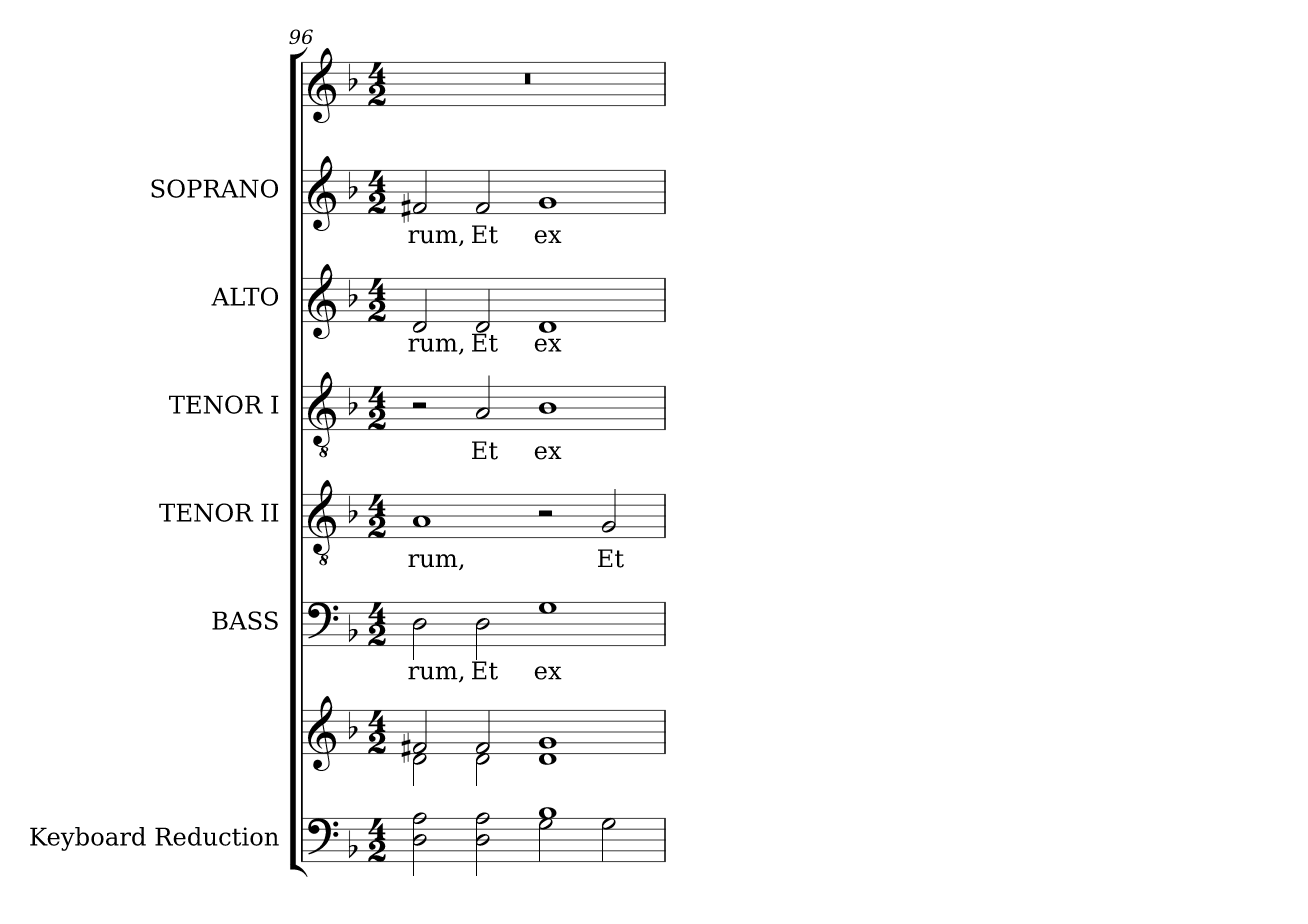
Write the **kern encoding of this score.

**kern	**kern	**kern	**text	**kern	**text	**kern	**text	**kern	**text	**kern	**text	**kern
*part7	*part7	*part6	*part6	*part5	*part5	*part4	*part4	*part3	*part3	*part2	*part2	*part1
*staff8	*staff7	*staff6	*staff6	*staff5	*staff5	*staff4	*staff4	*staff3	*staff3	*staff2	*staff2	*staff1
*I"Keyboard Reduction	*	*I"BASS	*	*I"TENOR II	*	*I"TENOR I	*	*I"ALTO	*	*I"SOPRANO	*	*
*I'Reduc.	*	*I'B.	*	*I'T. II	*	*I'T. I	*	*I'A.	*	*I'S.	*	*
*clefF4	*clefG2	*clefF4	*	*clefGv2	*	*clefGv2	*	*clefG2	*	*clefG2	*	*clefG2
*	*	*	*	*ITrd7c12	*	*ITrd7c12	*	*	*	*	*	*
*k[b-]	*k[b-]	*k[b-]	*	*k[b-]	*	*k[b-]	*	*k[b-]	*	*k[b-]	*	*k[b-]
*F:	*F:	*F:	*	*F:	*	*F:	*	*F:	*	*F:	*	*F:
*M4/2	*M4/2	*M4/2	*	*M4/2	*	*M4/2	*	*M4/2	*	*M4/2	*	*M4/2
=96	=96	=96	=96	=96	=96	=96	=96	=96	=96	=96	=96	=96
*^	*^	*	*	*	*	*	*	*	*	*	*	*
*	*^	*	*	*	*	*	*	*	*	*	*	*	*	*
!	!	!	!	!	!	!LO:LY:b:color=#000000	!	!	!	!	!	!	!	!	!
!	!	!	!	!	!	!	!	!LO:LY:b:color=#000000	!	!	!	!	!	!	!
!	!	!	!	!	!	!	!	!	!	!	!	!LO:LY:b:color=#000000	!	!	!
!	!	!	!	!	!	!	!	!	!	!	!	!	!	!LO:LY:b:color=#000000	!LO:N:vis=1
2Di\ 2Ai	2ryy	1.ryy	2f#Xi/	2di\	2Di\	-rum,	1AAi	-rum,	2r	.	2di/	-rum,	2f#Xi/	-rum,	0r
!	!	!	!	!	!	!LO:LY:b:color=#000000	!	!	!	!	!	!	!	!	!
!	!	!	!	!	!	!	!	!	!	!LO:LY:b:color=#000000	!	!	!	!	!
!	!	!	!	!	!	!	!	!	!	!	!	!LO:LY:b:color=#000000	!	!	!
!	!	!	!	!	!	!	!	!	!	!	!	!	!	!LO:LY:b:color=#000000	!
2Di\ 2Ai	2ryy	.	2f#i/	2di\	2Di\	Et	.	.	2AAi/	Et	2di/	Et	2f#i/	Et	.
!	!	!	!	!	!	!LO:LY:b:color=#000000	!	!	!	!	!	!	!	!	!
!	!	!	!	!	!	!	!	!	!	!LO:LY:b:color=#000000	!	!	!	!	!
!	!	!	!	!	!	!	!	!	!	!	!	!LO:LY:b:color=#000000	!	!	!
!	!	!	!	!	!	!	!	!	!	!	!	!	!	!LO:LY:b:color=#000000	!
1B-i	2Gi\	.	1gi	1di	1Gi	ex-	2r	.	1BB-i	ex-	1di	ex-	1gi	ex-	.
!	!	!	!	!	!	!	!	!LO:LY:b:color=#000000	!	!	!	!	!	!	!
.	2Gi\	2ryy	.	.	.	.	2GGi/	Et	.	.	.	.	.	.	.
*v	*v	*v	*	*	*	*	*	*	*	*	*	*	*	*	*
*	*v	*v	*	*	*	*	*	*	*	*	*	*	*
=	=	=	=	=	=	=	=	=	=	=	=	=
*-	*-	*-	*-	*-	*-	*-	*-	*-	*-	*-	*-	*-
